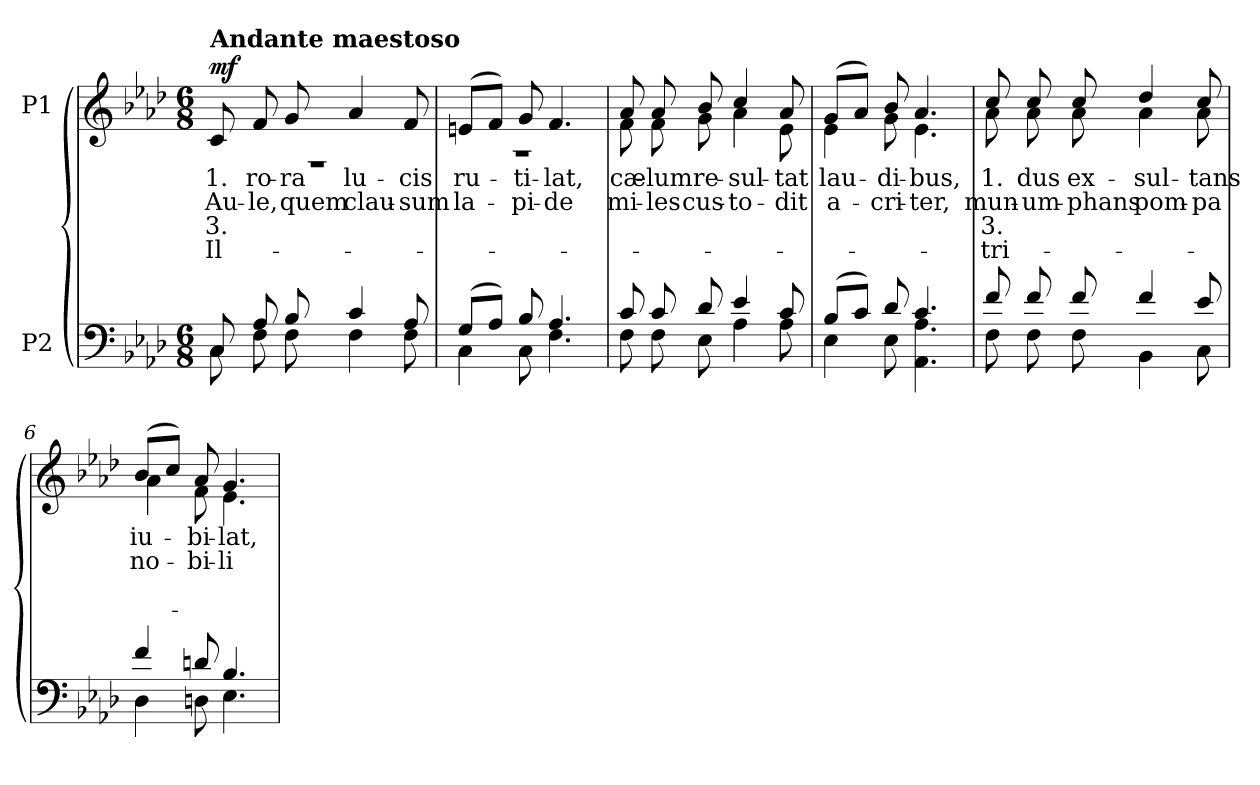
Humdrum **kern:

**kern	**kern	**text	**text	**text	**text	**dynam
*part2	*part1	*part1	*part1	*part1	*part1	*part1
*staff2	*staff1	*staff1	*staff1	*staff1	*staff1	*staff1
*I"P2	*I"P1	*	*	*	*	*
!!LO:PB:g=z
*clefF4	*clefG2	*	*	*	*	*
*k[b-e-a-d-]	*k[b-e-a-d-]	*	*	*	*	*
*A-:	*A-:	*	*	*	*	*
*M6/8	*M6/8	*	*	*	*	*
*MM80	*MM80	*	*	*	*	*
=1	=1	=1	=1	=1	=1	=1
*^	*	*	*	*	*	*
*	*	*^	*	*	*	*	*
!	!	!LO:TX:a:B:t=Andante maestoso	!	!	!	!	!	!
!	!	!	!LO:N:vis=1	!LO:LY:b:color=#000000	!LO:LY:b:color=#000000	!LO:LY:b:color=#000000	!LO:LY:b:color=#000000	!
8Ci/	8Ci\	8ci/	2.r	1.	Au-	3.	Il-	mf
!	!	!	!	!LO:LY:b:color=#000000	!LO:LY:b:color=#000000	!	!	!
8A-i/	8Fi\	8fi/	.	-ro-	-le,	.	.	.
!	!	!	!	!LO:LY:b:color=#000000	!LO:LY:b:color=#000000	!	!	!
8B-i/	8Fi\	8gi/	.	-ra	quem	.	.	.
!	!	!	!	!LO:LY:b:color=#000000	!LO:LY:b:color=#000000	!	!	!
4ci/	4Fi\	4a-i/	.	lu-	clau-	.	.	.
!	!	!	!	!LO:LY:b:color=#000000	!LO:LY:b:color=#000000	!	!	!
8A-i/	8Fi\	8fi/	.	-cis	-sum	.	.	.
=2	=2	=2	=2	=2	=2	=2	=2	=2
!	!	!	!LO:N:vis=1	!LO:LY:b:color=#000000	!LO:LY:b:color=#000000	!	!	!
(8Gi/L	4Ci\	(8eni/L	2.r	ru-	la-	.	.	.
8A-i/J)	.	8fi/J)	.	.	.	.	.	.
!	!	!	!	!LO:LY:b:color=#000000	!LO:LY:b:color=#000000	!	!	!
8B-i/	8Ci\	8gi/	.	-ti-	-pi-	.	.	.
!	!	!	!	!LO:LY:b:color=#000000	!LO:LY:b:color=#000000	!	!	!
4.A-i/	4.Fi\	4.fi/	.	-lat,	-de	.	.	.
=3	=3	=3	=3	=3	=3	=3	=3	=3
!	!	!	!	!LO:LY:b:color=#000000	!LO:LY:b:color=#000000	!	!	!
8ci/	8Fi\	8a-i/	8fi\	cæ-	mi-	.	.	.
!	!	!	!	!LO:LY:b:color=#000000	!LO:LY:b:color=#000000	!	!	!
8ci/	8Fi\	8a-i/	8fi\	-lum	-les	.	.	.
!	!	!	!	!LO:LY:b:color=#000000	!LO:LY:b:color=#000000	!	!	!
8d-i/	8E-i\	8b-i/	8gi\	re-	cus-	.	.	.
!	!	!	!	!LO:LY:b:color=#000000	!LO:LY:b:color=#000000	!	!	!
4e-i/	4A-i\	4cci/	4a-i\	-sul-	-to-	.	.	.
!	!	!	!	!LO:LY:b:color=#000000	!LO:LY:b:color=#000000	!	!	!
8ci/	8A-i\	8a-i/	8e-i\	-tat	-dit	.	.	.
=4	=4	=4	=4	=4	=4	=4	=4	=4
!	!	!	!	!LO:LY:b:color=#000000	!LO:LY:b:color=#000000	!	!	!
(8B-i/L	4E-i\	(8gi/L	4e-i\	lau-	a-	.	.	.
8ci/J)	.	8a-i/J)	.	.	.	.	.	.
!	!	!	!	!LO:LY:b:color=#000000	!LO:LY:b:color=#000000	!	!	!
8d-i/	8E-i\	8b-i/	8gi\	-di-	-cri-	.	.	.
!	!	!	!	!LO:LY:b:color=#000000	!LO:LY:b:color=#000000	!	!	!
4.ci/	4.AA-i\ 4.A-i	4.a-i/	4.e-i\	-bus,	-ter,	.	.	.
!!LO:LB:g=z	!!
=5	=5	=5	=5	=5	=5	=5	=5	=5
!	!	!	!	!LO:LY:b:color=#000000	!LO:LY:b:color=#000000	!LO:LY:b:color=#000000	!LO:LY:b:color=#000000	!
8fi/	8Fi\	8cci/	8a-i\	1.	mun-	3.	tri-	.
!	!	!	!	!LO:LY:b:color=#000000	!LO:LY:b:color=#000000	!	!	!
8fi/	8Fi\	8cci/	8a-i\	-dus	-um-	.	.	.
!	!	!	!	!LO:LY:b:color=#000000	!LO:LY:b:color=#000000	!	!	!
8fi/	8Fi\	8cci/	8a-i\	ex-	-phans	.	.	.
!	!	!	!	!LO:LY:b:color=#000000	!LO:LY:b:color=#000000	!	!	!
4fi/	4BB-i\	4dd-i/	4a-i\	-sul-	pom-	.	.	.
!	!	!	!	!LO:LY:b:color=#000000	!LO:LY:b:color=#000000	!	!	!
8e-i/	8Ci\	8cci/	8a-i\	-tans	-pa	.	.	.
=6	=6	=6	=6	=6	=6	=6	=6	=6
!	!	!	!	!LO:LY:b:color=#000000	!LO:LY:b:color=#000000	!	!	!
4fi/	4D-i\	(8b-i/L	4a-i\	iu-	no-	.	.	.
.	.	8cci/J)	.	.	.	.	.	.
!	!	!	!	!LO:LY:b:color=#000000	!LO:LY:b:color=#000000	!	!	!
8dni/	8Dni\	8a-i/	8fi\	-bi-	-bi-	.	.	.
!	!	!	!	!LO:LY:b:color=#000000	!LO:LY:b:color=#000000	!	!	!
4.B-i/	4.E-i\	4.gi/	4.e-i\	-lat,	-li	.	.	.
*v	*v	*	*	*	*	*	*	*
*	*v	*v	*	*	*	*	*
=	=	=	=	=	=	=
*-	*-	*-	*-	*-	*-	*-
